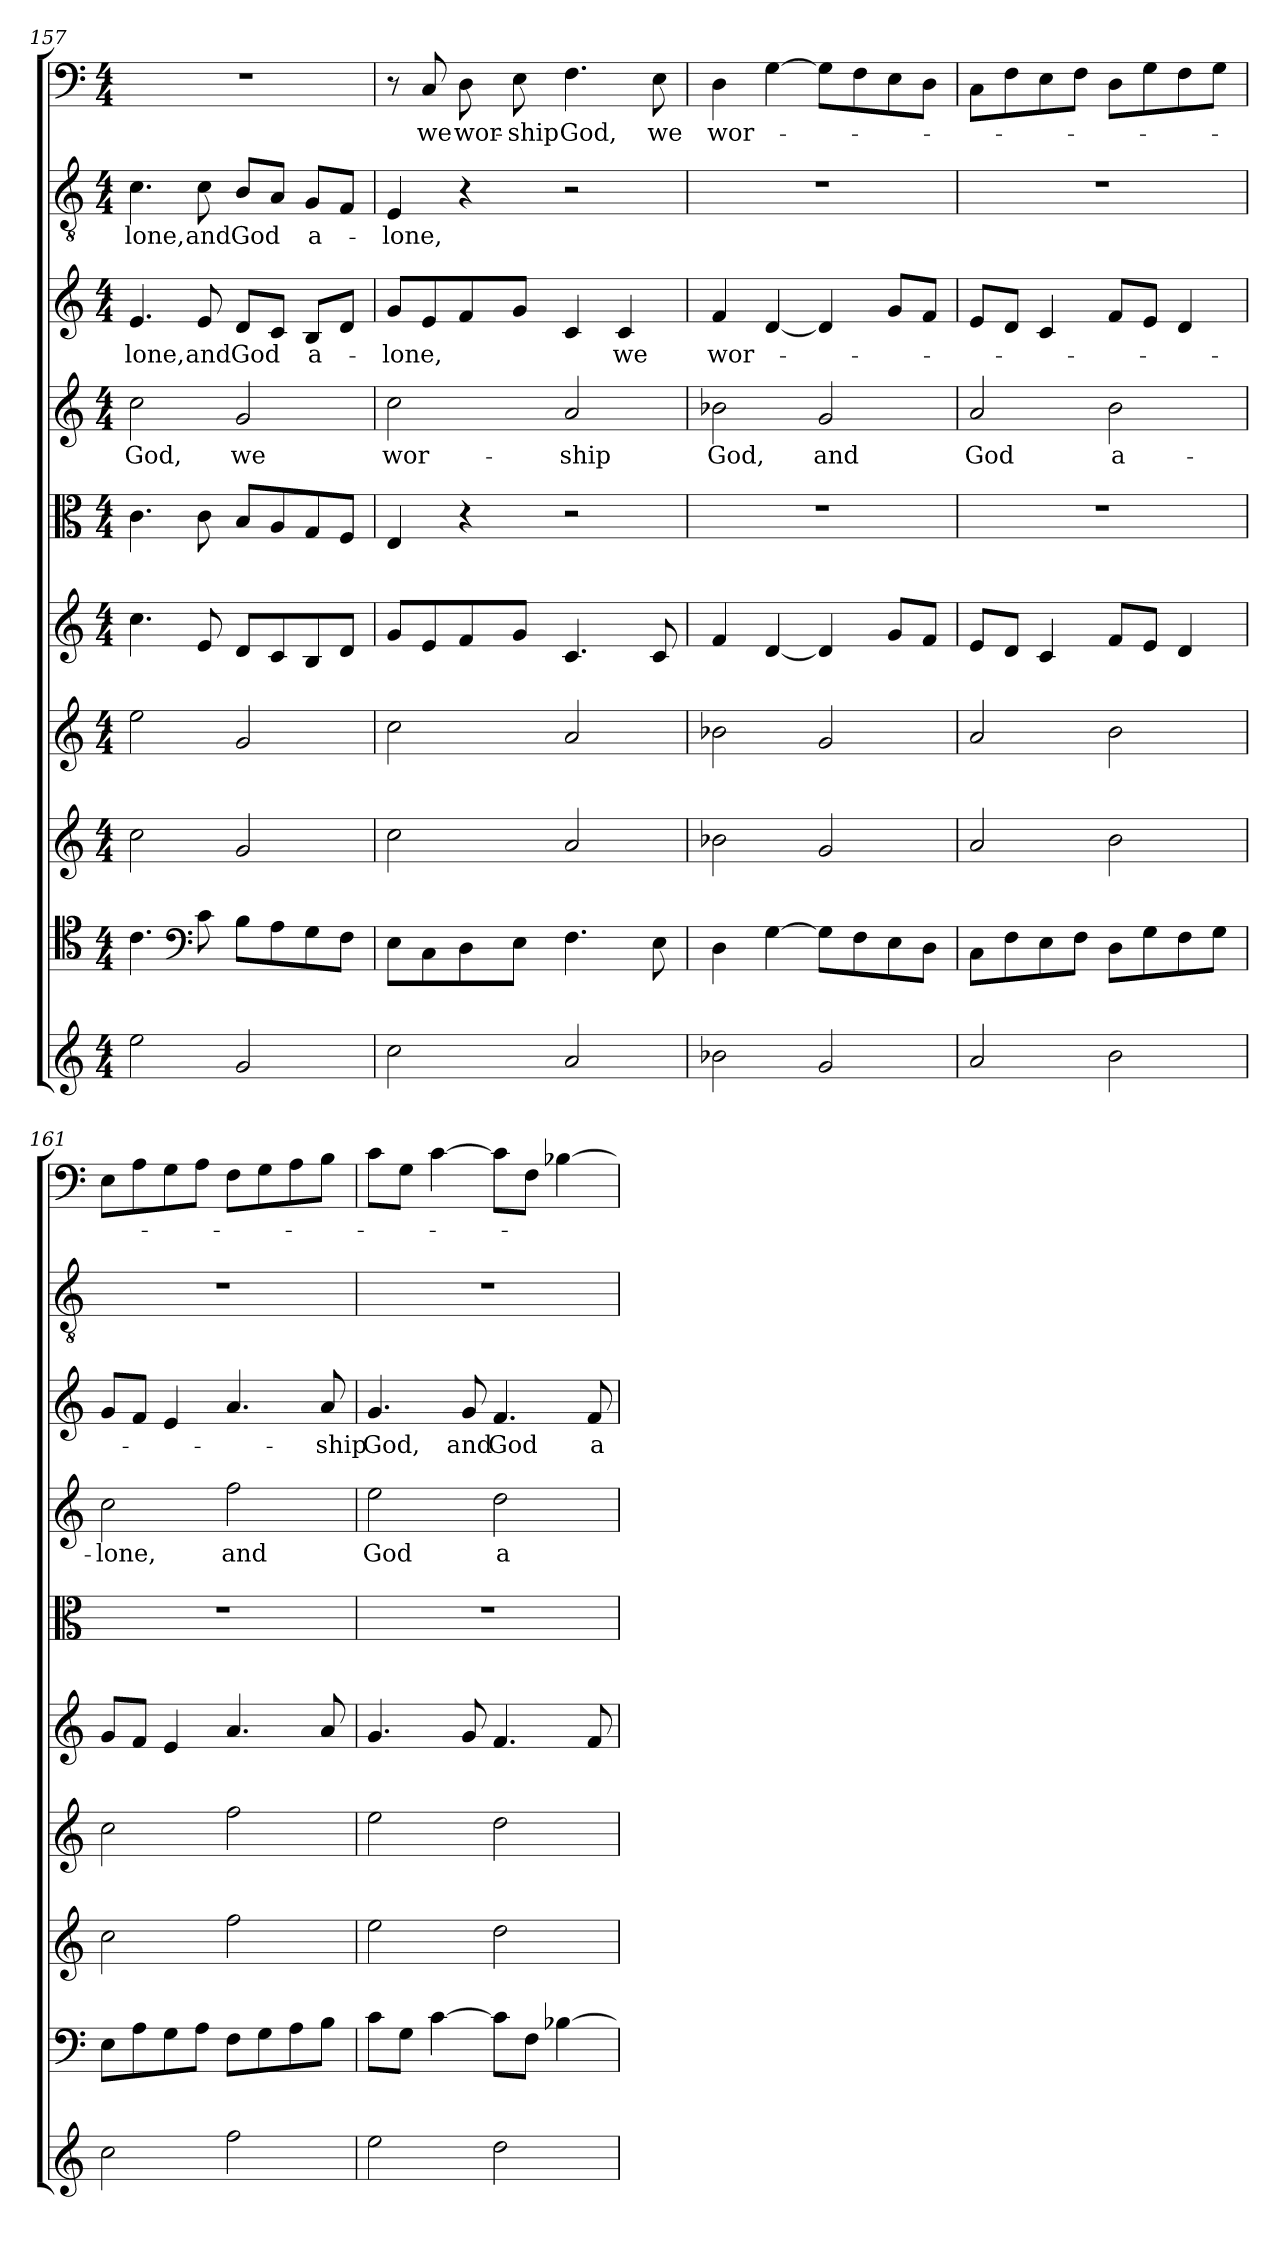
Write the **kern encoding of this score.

**kern	**kern	**kern	**kern	**kern	**kern	**kern	**text	**kern	**text	**kern	**text	**kern	**text
*part10	*part9	*part8	*part7	*part6	*part5	*part4	*part4	*part3	*part3	*part2	*part2	*part1	*part1
*staff10	*staff9	*staff8	*staff7	*staff6	*staff5	*staff4	*staff4	*staff3	*staff3	*staff2	*staff2	*staff1	*staff1
*clefG2	*clefC4	*clefG2	*clefG2	*clefG2	*clefC3	*clefG2	*	*clefG2	*	*clefGv2	*	*clefF4	*
*k[]	*k[]	*k[]	*k[]	*k[]	*k[]	*k[]	*	*k[]	*	*k[]	*	*k[]	*
*C:	*C:	*C:	*C:	*C:	*C:	*C:	*	*C:	*	*C:	*	*C:	*
*M4/4	*M4/4	*M4/4	*M4/4	*M4/4	*M4/4	*M4/4	*	*M4/4	*	*M4/4	*	*M4/4	*
=157	=157	=157	=157	=157	=157	=157	=157	=157	=157	=157	=157	=157	=157
2ee\	4.c\	2cc\	2ee\	4.cc\	4.c\	2cc\	God,	4.e/	-lone,	4.c\	-lone,	1r	.
*	*clefF4	*	*	*	*	*	*	*	*	*	*	*	*
.	8c\	.	.	8e/	8c\	.	.	8e/	and	8c\	and	.	.
2g/	8B\L	2g/	2g/	8d/L	8B/L	2g/	we	8d/L	God	8B/L	God	.	.
.	8A\	.	.	8c/	8A/	.	.	8c/J	.	8A/J	.	.	.
.	8G\	.	.	8B/	8G/	.	.	8B/L	a-	8G/L	a-	.	.
.	8F\J	.	.	8d/J	8F/J	.	.	8d/J	.	8F/J	.	.	.
=158	=158	=158	=158	=158	=158	=158	=158	=158	=158	=158	=158	=158	=158
2cc\	8E\L	2cc\	2cc\	8g/L	4E/	2cc\	wor-	8g/L	-lone,	4E/	-lone,	8r	.
.	8C\	.	.	8e/	.	.	.	8e/	.	.	.	8C/	we
.	8D\	.	.	8f/	4r	.	.	8f/	.	4r	.	8D\	wor-
.	8E\J	.	.	8g/J	.	.	.	8g/J	.	.	.	8E\	-ship
2a/	4.F\	2a/	2a/	4.c/	2r	2a/	-ship	4c/	.	2r	.	4.F\	God,
.	.	.	.	.	.	.	.	4c/	we	.	.	.	.
.	8E\	.	.	8c/	.	.	.	.	.	.	.	8E\	we
=159	=159	=159	=159	=159	=159	=159	=159	=159	=159	=159	=159	=159	=159
2b-X\	4D\	2b-X\	2b-X\	4f/	1r	2b-X\	God,	4f/	wor-	1r	.	4D\	wor-
.	[4G\	.	.	[4d/	.	.	.	[4d/	.	.	.	[4G\	.
2g/	8G\L]	2g/	2g/	4d/]	.	2g/	and	4d/]	.	.	.	8G\L]	.
.	8F\	.	.	.	.	.	.	.	.	.	.	8F\	.
.	8E\	.	.	8g/L	.	.	.	8g/L	.	.	.	8E\	.
.	8D\J	.	.	8f/J	.	.	.	8f/J	.	.	.	8D\J	.
=160	=160	=160	=160	=160	=160	=160	=160	=160	=160	=160	=160	=160	=160
2a/	8C\L	2a/	2a/	8e/L	1r	2a/	God	8e/L	.	1r	.	8C\L	.
.	8F\	.	.	8d/J	.	.	.	8d/J	.	.	.	8F\	.
.	8E\	.	.	4c/	.	.	.	4c/	.	.	.	8E\	.
.	8F\J	.	.	.	.	.	.	.	.	.	.	8F\J	.
2b\	8D\L	2b\	2b\	8f/L	.	2b\	a-	8f/L	.	.	.	8D\L	.
.	8G\	.	.	8e/J	.	.	.	8e/J	.	.	.	8G\	.
.	8F\	.	.	4d/	.	.	.	4d/	.	.	.	8F\	.
.	8G\J	.	.	.	.	.	.	.	.	.	.	8G\J	.
=161	=161	=161	=161	=161	=161	=161	=161	=161	=161	=161	=161	=161	=161
2cc\	8E\L	2cc\	2cc\	8g/L	1r	2cc\	-lone,	8g/L	.	1r	.	8E\L	.
.	8A\	.	.	8f/J	.	.	.	8f/J	.	.	.	8A\	.
.	8G\	.	.	4e/	.	.	.	4e/	.	.	.	8G\	.
.	8A\J	.	.	.	.	.	.	.	.	.	.	8A\J	.
2ff\	8F\L	2ff\	2ff\	4.a/	.	2ff\	and	4.a/	.	.	.	8F\L	.
.	8G\	.	.	.	.	.	.	.	.	.	.	8G\	.
.	8A\	.	.	.	.	.	.	.	.	.	.	8A\	.
.	8B\J	.	.	8a/	.	.	.	8a/	-ship	.	.	8B\J	.
=162	=162	=162	=162	=162	=162	=162	=162	=162	=162	=162	=162	=162	=162
2ee\	8c\L	2ee\	2ee\	4.g/	1r	2ee\	God	4.g/	God,	1r	.	8c\L	.
.	8G\J	.	.	.	.	.	.	.	.	.	.	8G\J	.
.	[4c\	.	.	.	.	.	.	.	.	.	.	[4c\	.
.	.	.	.	8g/	.	.	.	8g/	and	.	.	.	.
2dd\	8c\L]	2dd\	2dd\	4.f/	.	2dd\	a-	4.f/	God	.	.	8c\L]	.
.	8F\J	.	.	.	.	.	.	.	.	.	.	8F\J	.
.	[4B-X\	.	.	.	.	.	.	.	.	.	.	[4B-X\	.
.	.	.	.	8f/	.	.	.	8f/	a-	.	.	.	.
=	=	=	=	=	=	=	=	=	=	=	=	=	=
*-	*-	*-	*-	*-	*-	*-	*-	*-	*-	*-	*-	*-	*-
